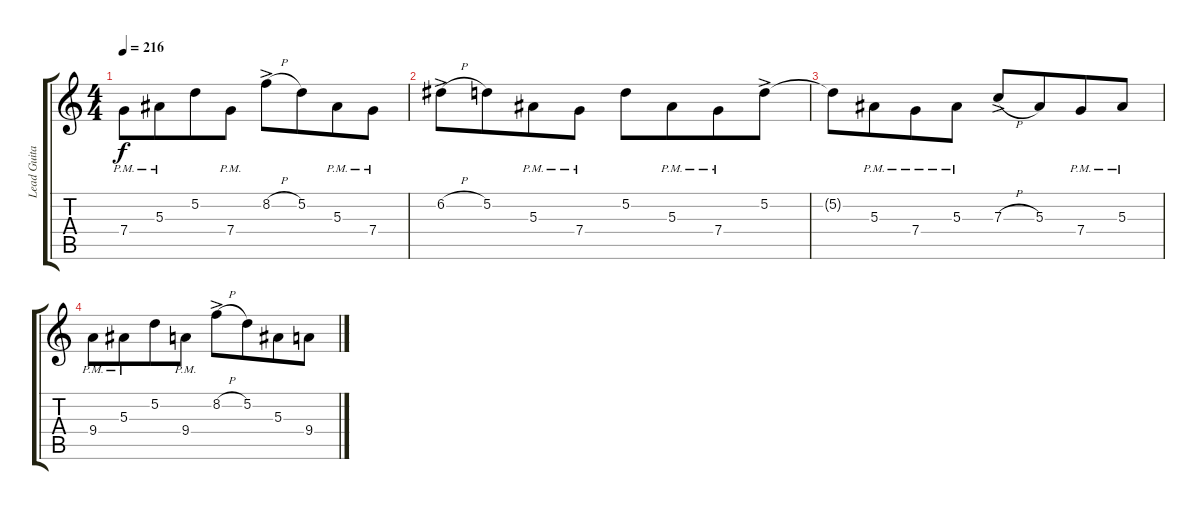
\track ("Lead Guitar" "Lead Guita") {instrument distortionguitar}
\staff {score tabs}
\tuning (D4 A3 F3 C3 G2 D2) {hide}
\ts (4 4)
\tempo 216
\clef g2
\ks c
7.4{pm}.8{dy f} 5.3{pm}.8{beam merge} 5.2.8 7.4{pm}.8 8.2{h ac}.8 5.2.8{beam merge} 5.3{pm}.8 7.4{pm}.8 |
6.2{h ac}.8 5.2.8{beam merge} 5.3{pm}.8 7.4{pm}.8 5.2.8 5.3{pm}.8{beam merge} 7.4{pm}.8 5.2{ac}.8 |
5.2{t}.8 5.3{pm}.8{beam merge} 7.4{pm}.8 5.3{pm}.8 7.3{h ac}.8 5.3.8{beam merge} 7.4{pm}.8 5.3{pm}.8 |
9.4{pm}.8 5.3{pm}.8{beam merge} 5.2.8 9.4{pm}.8 8.2{h ac}.8 5.2.8{beam merge} 5.3.8 9.4.8
